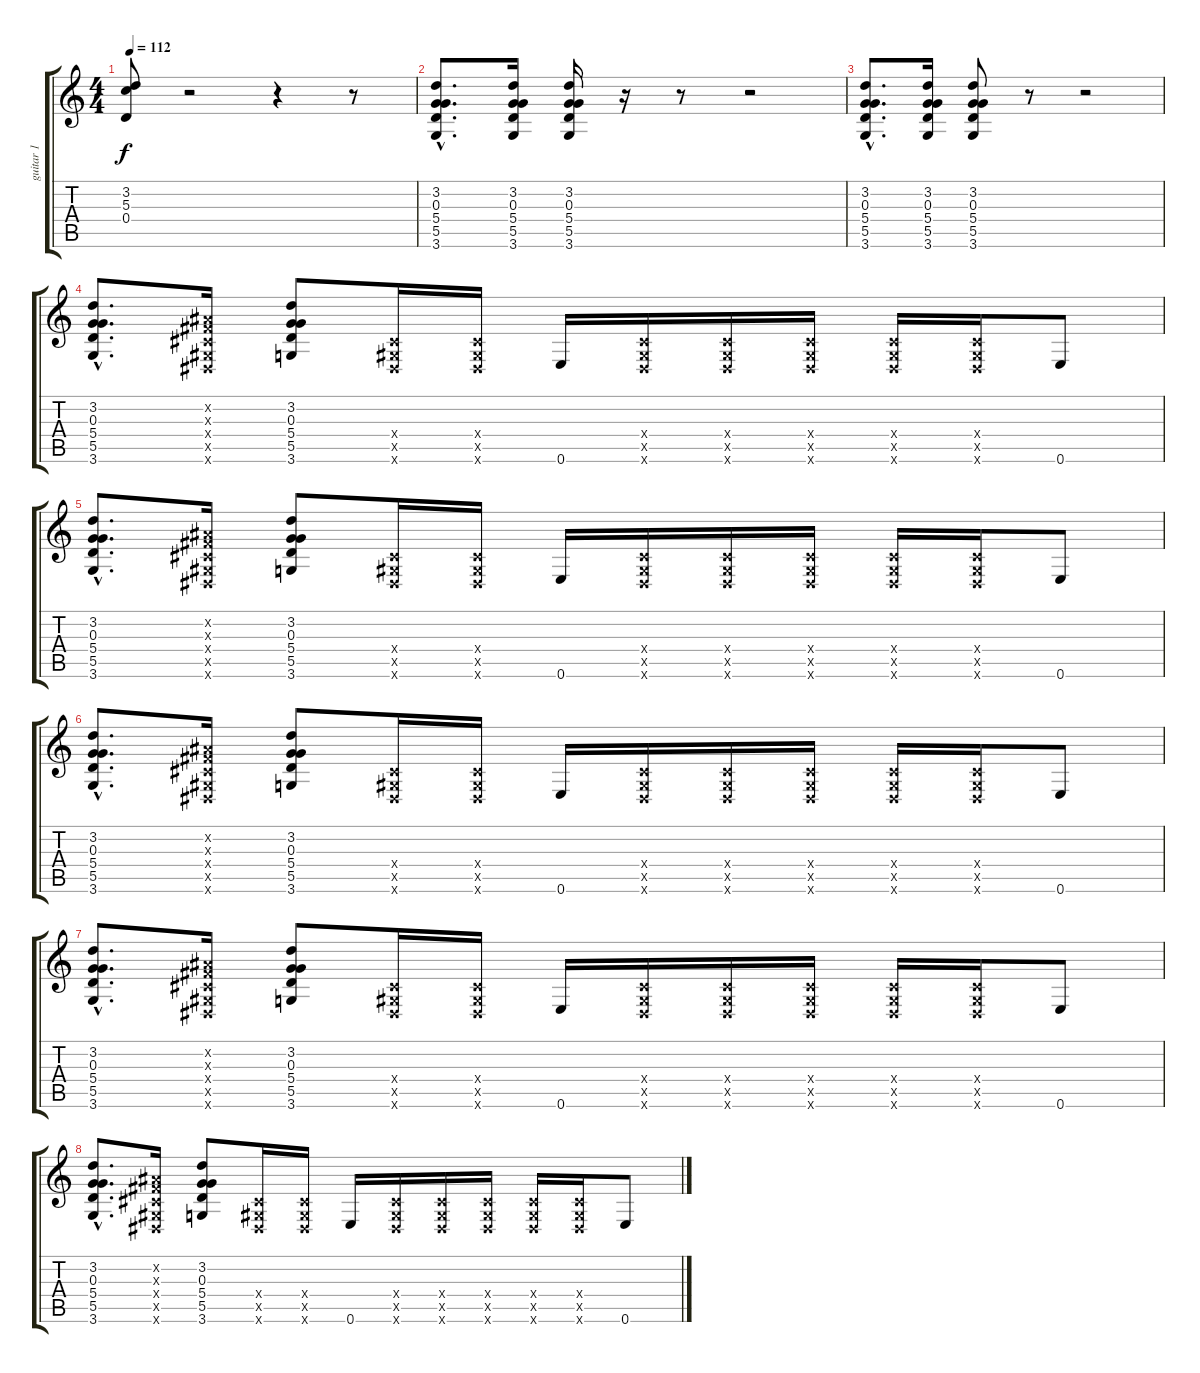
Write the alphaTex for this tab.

\track ("guitar 1" "guitar 1") {instrument electricguitarjazz}
\staff {score tabs}
\tuning (E4 B3 G3 D3 A2 E2) {hide}
\ts (4 4)
\tempo 112
\clef g2
\ks c
(3.2 5.3 0.4).8{dy f} r.2 r.4 r.8 |
(3.2{hac} 0.3{hac} 5.4{hac} 5.5{hac} 3.6{hac}).8{d} (3.2 0.3 5.4 5.5 3.6).16 (3.2 0.3 5.4 5.5 3.6).16 r.16 r.8 r.2 |
(3.2{hac} 0.3{hac} 5.4{hac} 5.5{hac} 3.6{hac}).8{d} (3.2 0.3 5.4 5.5 3.6).16 (3.2 0.3 5.4 5.5 3.6).8 r.8 r.2 |
(3.2{hac} 0.3{hac} 5.4{hac} 5.5{hac} 3.6{hac}).8{d} (-1.2{x} -1.3{x} -1.4{x} -1.5{x} -1.6{x}).16 (3.2 0.3 5.4 5.5 3.6).8 (-1.4{x} -1.5{x} -1.6{x}).16 (-1.4{x} -1.5{x} -1.6{x}).16 0.6.16 (-1.4{x} -1.5{x} -1.6{x}).16 (-1.4{x} -1.5{x} -1.6{x}).16 (-1.4{x} -1.5{x} -1.6{x}).16 (-1.4{x} -1.5{x} -1.6{x}).16 (-1.4{x} -1.5{x} -1.6{x}).16 0.6.8 |
(3.2{hac} 0.3{hac} 5.4{hac} 5.5{hac} 3.6{hac}).8{d} (-1.2{x} -1.3{x} -1.4{x} -1.5{x} -1.6{x}).16 (3.2 0.3 5.4 5.5 3.6).8 (-1.4{x} -1.5{x} -1.6{x}).16 (-1.4{x} -1.5{x} -1.6{x}).16 0.6.16 (-1.4{x} -1.5{x} -1.6{x}).16 (-1.4{x} -1.5{x} -1.6{x}).16 (-1.4{x} -1.5{x} -1.6{x}).16 (-1.4{x} -1.5{x} -1.6{x}).16 (-1.4{x} -1.5{x} -1.6{x}).16 0.6.8 |
(3.2{hac} 0.3{hac} 5.4{hac} 5.5{hac} 3.6{hac}).8{d} (-1.2{x} -1.3{x} -1.4{x} -1.5{x} -1.6{x}).16 (3.2 0.3 5.4 5.5 3.6).8 (-1.4{x} -1.5{x} -1.6{x}).16 (-1.4{x} -1.5{x} -1.6{x}).16 0.6.16 (-1.4{x} -1.5{x} -1.6{x}).16 (-1.4{x} -1.5{x} -1.6{x}).16 (-1.4{x} -1.5{x} -1.6{x}).16 (-1.4{x} -1.5{x} -1.6{x}).16 (-1.4{x} -1.5{x} -1.6{x}).16 0.6.8 |
(3.2{hac} 0.3{hac} 5.4{hac} 5.5{hac} 3.6{hac}).8{d} (-1.2{x} -1.3{x} -1.4{x} -1.5{x} -1.6{x}).16 (3.2 0.3 5.4 5.5 3.6).8 (-1.4{x} -1.5{x} -1.6{x}).16 (-1.4{x} -1.5{x} -1.6{x}).16 0.6.16 (-1.4{x} -1.5{x} -1.6{x}).16 (-1.4{x} -1.5{x} -1.6{x}).16 (-1.4{x} -1.5{x} -1.6{x}).16 (-1.4{x} -1.5{x} -1.6{x}).16 (-1.4{x} -1.5{x} -1.6{x}).16 0.6.8 |
(3.2{hac} 0.3{hac} 5.4{hac} 5.5{hac} 3.6{hac}).8{d} (-1.2{x} -1.3{x} -1.4{x} -1.5{x} -1.6{x}).16 (3.2 0.3 5.4 5.5 3.6).8 (-1.4{x} -1.5{x} -1.6{x}).16 (-1.4{x} -1.5{x} -1.6{x}).16 0.6.16 (-1.4{x} -1.5{x} -1.6{x}).16 (-1.4{x} -1.5{x} -1.6{x}).16 (-1.4{x} -1.5{x} -1.6{x}).16 (-1.4{x} -1.5{x} -1.6{x}).16 (-1.4{x} -1.5{x} -1.6{x}).16 0.6.8
